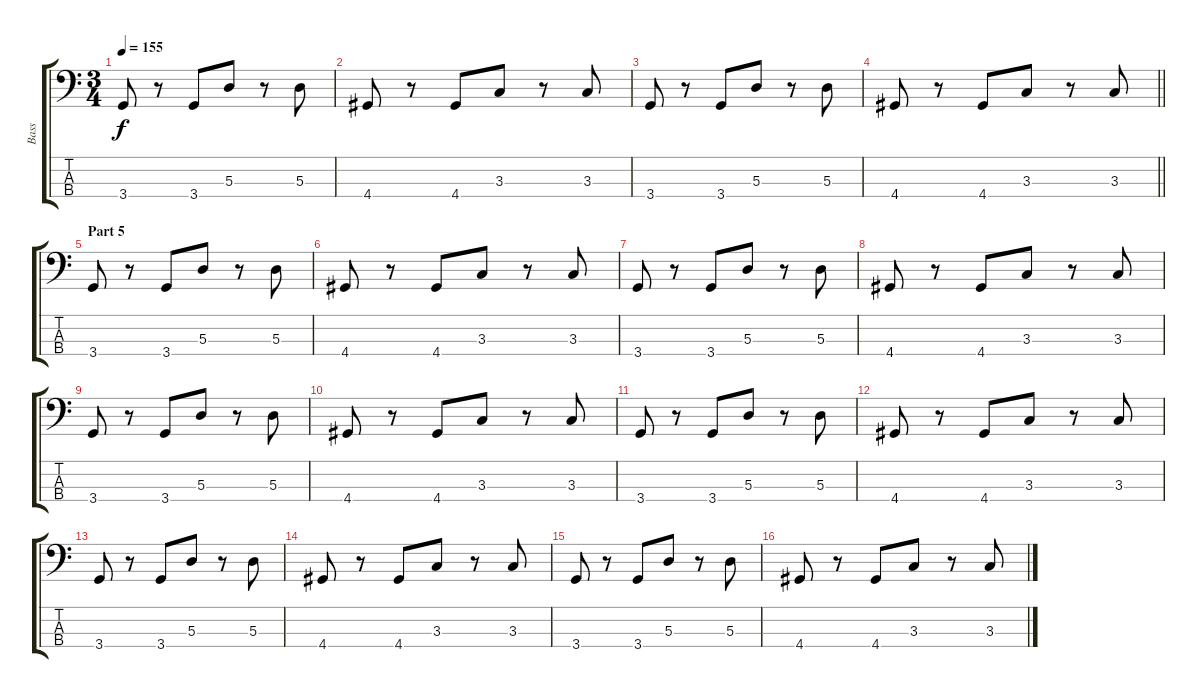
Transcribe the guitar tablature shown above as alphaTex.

\track ("Bass" "Bass") {instrument electricbassfinger}
\staff {score tabs}
\tuning (G2 D2 A1 E1) {hide}
\ts (3 4)
\tempo 155
\clef f4
\ks c
3.4.8{dy f} r.8 3.4.8 5.3.8 r.8 5.3.8 |
4.4.8 r.8 4.4.8 3.3.8 r.8 3.3.8 |
3.4.8 r.8 3.4.8 5.3.8 r.8 5.3.8 |
\barLineRight lightlight
4.4.8 r.8 4.4.8 3.3.8 r.8 3.3.8 |
\section ("" "Part 5")
3.4.8 r.8 3.4.8 5.3.8 r.8 5.3.8 |
4.4.8 r.8 4.4.8 3.3.8 r.8 3.3.8 |
3.4.8 r.8 3.4.8 5.3.8 r.8 5.3.8 |
4.4.8 r.8 4.4.8 3.3.8 r.8 3.3.8 |
3.4.8 r.8 3.4.8 5.3.8 r.8 5.3.8 |
4.4.8 r.8 4.4.8 3.3.8 r.8 3.3.8 |
3.4.8 r.8 3.4.8 5.3.8 r.8 5.3.8 |
4.4.8 r.8 4.4.8 3.3.8 r.8 3.3.8 |
3.4.8 r.8 3.4.8 5.3.8 r.8 5.3.8 |
4.4.8 r.8 4.4.8 3.3.8 r.8 3.3.8 |
3.4.8 r.8 3.4.8 5.3.8 r.8 5.3.8 |
4.4.8 r.8 4.4.8 3.3.8 r.8 3.3.8
